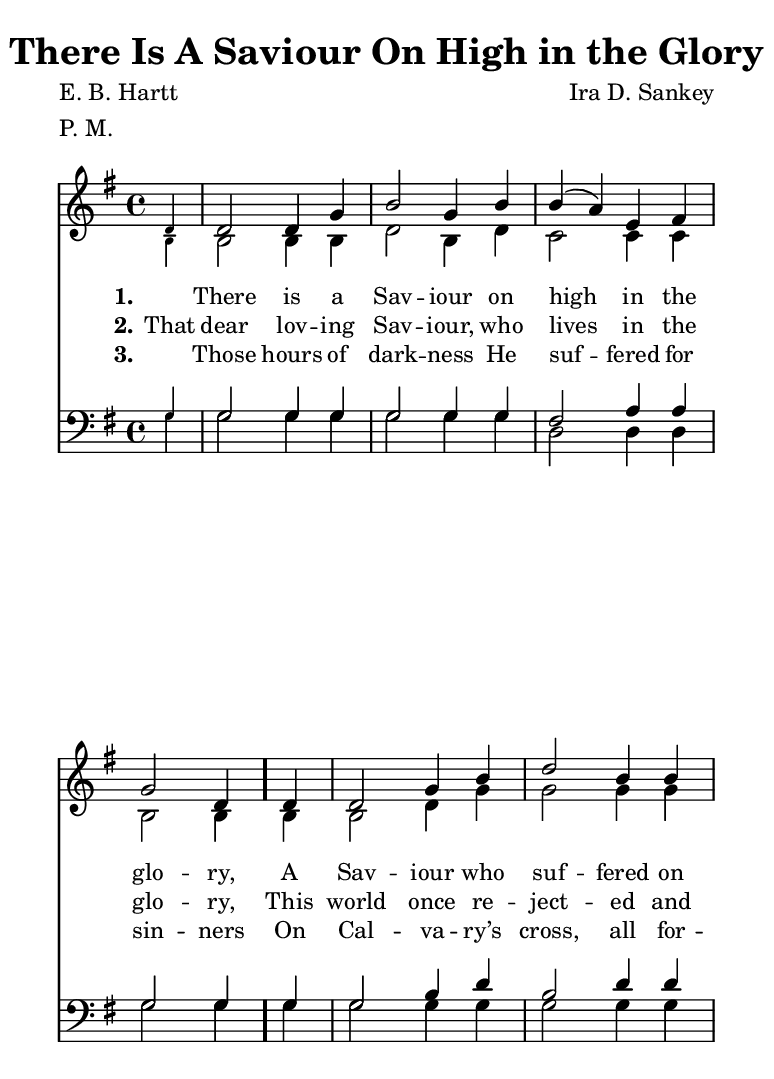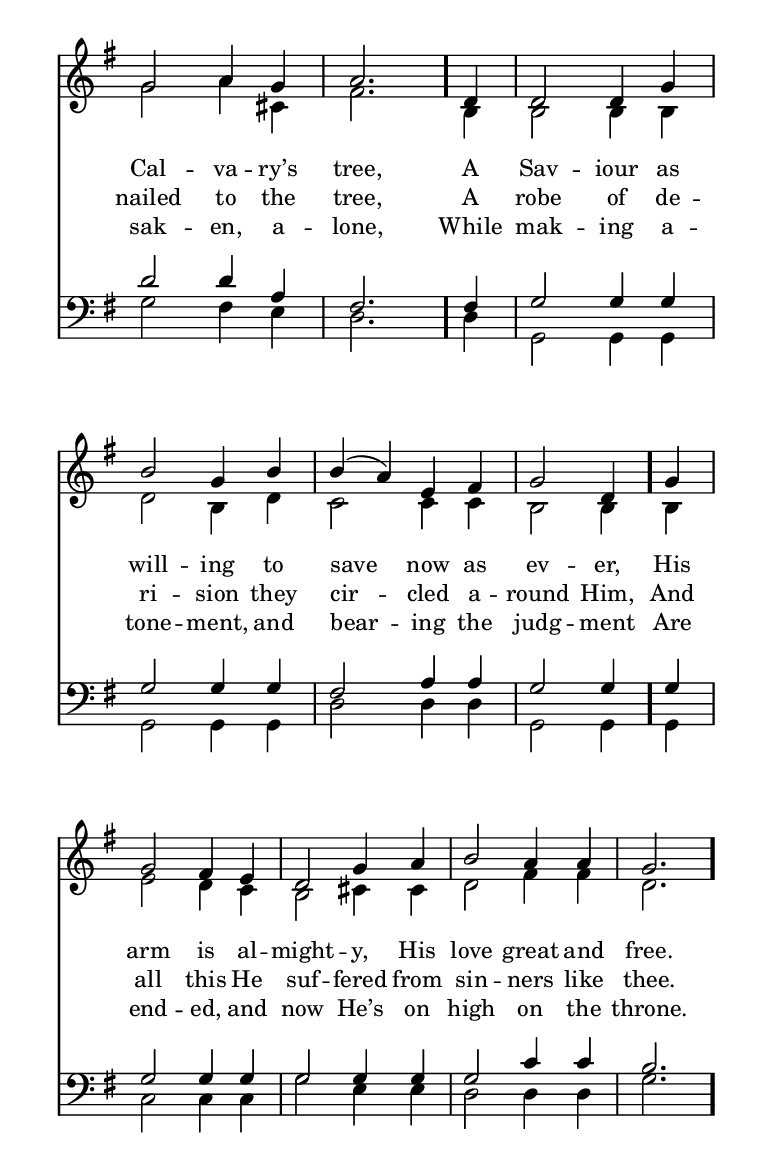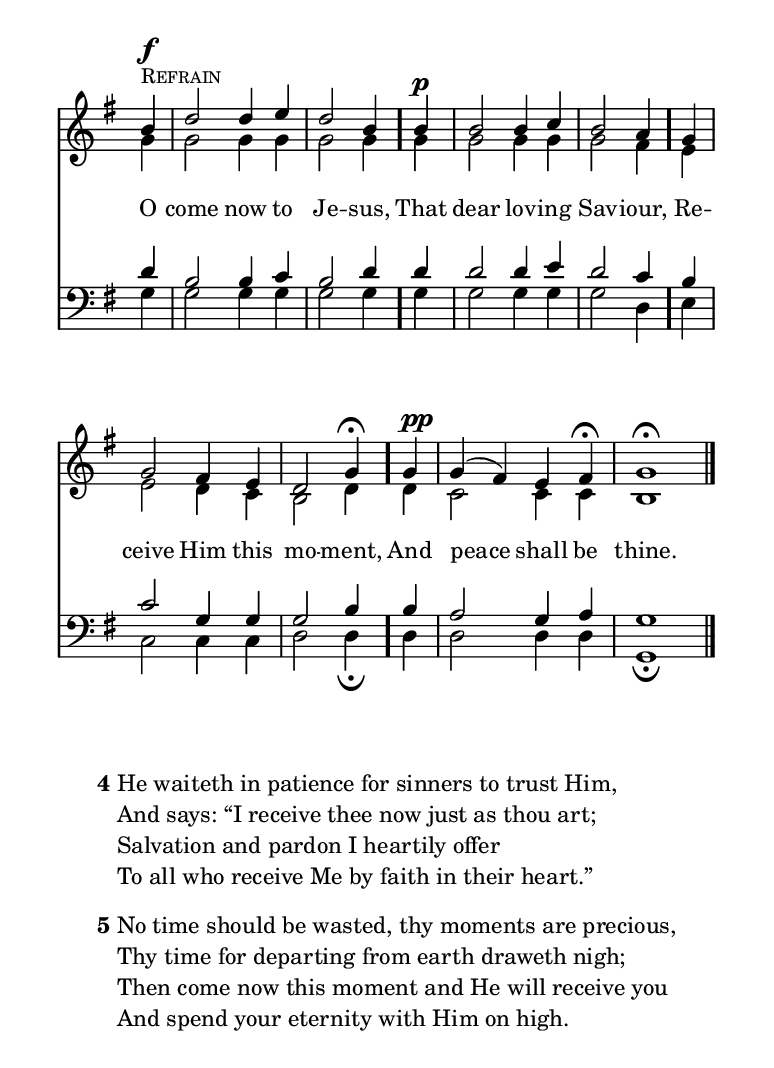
\include "common/global.ily"
\paper {
  \include "common/paper.ily"
  ragged-last-bottom = ##t
  systems-per-page = #(cond (is-eogsized 4) (#t #f))
  system-count = #(cond (is-eogsized 5) (#t #f))
}

\header{
  hymnnumber = "124"
  title = "There Is A Saviour On High in the Glory"
  tunename = ""
  meter = "P. M."
  poet = "E. B. Hartt"
  composer = "Ira D. Sankey"
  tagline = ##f
}

ta = { \tempo 4=120 }
tb = { \tempo 4=60 }

global = {
  \include "common/overrides.ily"
  \override Staff.TimeSignature.style = #'()
  \time 4/4
  \override Score.MetronomeMark.transparent = ##t % hide all fermata changes too
  \key g \major
  \ta
  \partial 4
  \autoBeamOff
}

notesSoprano = {
\global
\relative c' {

  \once \override NoteHead.font-size = #-4 d4 |
  d2 d4 g | b2 g4 b | b( a) e fis | g2 d4
  d4 | d2 g4 b | d2 b4 b | g2 a4 g | a2.
  d,4 | d2 d4 g | b2 g4 b | b( a) e fis | g2 d4
  g4 | g2 fis4 e | d2 g4 a | b2 a4 a | g2.

  << s^\markup { \small \caps "Refrain" } % TODO arrange REFRAIN and dynamic forte appropriately
  { b4^\markup \dynamic f | d2 d4 e d2 b4 } >>
  b^\markup \dynamic p | b2 b4 c | b2 a4
  g4 | g2 fis4 e | d2 \tb g4 \fermata \ta
  g4^\markup \dynamic pp | g( fis) e \tb fis \fermata | g1 \fermata \ta |

  \bar "|."

}
}

notesAlto = {
\global
\relative e' {

  \once \override NoteHead.font-size = #-4 b4 |
  b2 b4 b | d2 b4 d | c2 c4 c | b2 b4
  b4 | b2 d4 g | g2 g4 g | g2 a4 cis, | fis2.
  b,4 | b2 b4 b | d2 b4 d | c2 c4 c | b2 b4
  b4 | e2 d4 c | b2 cis4 cis | d2 fis4 fis | d2.

  g4 | g2 g4 g | g2 g4
  g | g2 g4 g | g2 fis4
  e4 | e2 d4 c | b2 d4
  d4 | c2 c4 c | b1 |

}
}

notesTenor = {
\global
\relative a {

  \once \override NoteHead.font-size = #-4 g4 |
  g2 g4 g | g2 g4 g | fis2 a4 a | g2 g4
  g4 | g2 b4 d | b2 d4 d | d2 d4 a | fis2.
  fis4 | g2 g4 g | g2 g4 g | fis2 a4 a | g2 g4
  g4 | g2 g4 g | g2 g4 g | g2 c4 c | b2.

  d4 | b2 b4 c | b2 d4
  d | d2 d4 e | d2 c4
  b4 | c2 g4 g | g2 b4
  b4 | a2 g4 a | g1 |
}
}

notesBass = {
\global
\relative f {

  \once \override NoteHead.font-size = #-4 g4 |
  g2 g4 g | g2 g4 g | d2 d4 d4 | g2 g4
  g4 | g2 g4 g | g2 g4 g | g2 fis4 e | d2.
  d4 | g,2 g4 g | g2 g4 g | d'2 d4 d | g,2 g4
  g4 | c2 c4 c | g'2 e4 e | d2 d4 d | g2.

  g4 | g2 g4 g | g2 g4
  g | g2 g4 g | g2 d4
  e4 | c2 c4 c | d2 d4 \fermata
  d4 | d2 d4 d | g,1 \fermata |

}
}

Refrain = \lyricmode {

O come now to Je -- sus, \bar "."
That dear lov -- ing Sav -- iour, \bar "."
Re -- ceive Him this mo -- ment, \bar "."
And peace shall be thine. \bar "."

}

wordsA = \lyricmode {
\set stanza = "1."

"" There is a Sav -- iour on high in the glo -- ry, \bar "."
A Sav -- iour who suf -- fered on Cal -- va -- ry’s tree, \bar "."
A Sav -- iour as will -- ing to save now as ev -- er, \bar "."
His arm is al -- might -- y, His love great and free. \bar "."

}

wordsB = \lyricmode {
\set stanza = "2."

That dear lov -- ing Sav -- iour, who lives in the glo -- ry,
This world once re -- ject -- ed and nailed to the tree,
A robe of de -- ri -- sion they cir -- cled a -- round Him,
And all this He suf -- fered from sin -- ners like thee.

\Refrain

}

wordsC = \lyricmode {
\set stanza = "3."

"" Those hours of dark -- ness He suf -- fered for sin -- ners
On Cal -- va -- ry’s cross, all for -- sak -- en, a -- lone,
While mak -- ing a -- tone -- ment, and bear -- ing the judg -- ment
Are end -- ed, and now He’s on high on the throne.

}

wordsD = \markuplist {

\line { He waiteth in patience for sinners to trust Him, }
\line { And says: “I receive thee now just as thou art; }
\line { Salvation and pardon I heartily offer }
\line { To all who receive Me by faith in their heart.” }

}

wordsE = \markuplist {

\line { No time should be wasted, thy moments are precious, }
\line { Thy time for departing from earth draweth nigh; }
\line { Then come now this moment and He will receive you }
\line { And spend your eternity with Him on high. }

}

\score {
  \context ChoirStaff <<
    \context Staff = upper <<
      \set ChoirStaff.systemStartDelimiter = #'SystemStartBar
      \context Voice  = sopranos { \voiceOne << \notesSoprano >> }
      \context Voice  = altos { \voiceTwo << \notesAlto >> }
      \context Lyrics = one   \lyricsto sopranos \wordsA
      \context Lyrics = two   \lyricsto sopranos \wordsB
      \context Lyrics = three \lyricsto sopranos \wordsC
    >>
    \context Staff = men <<
      \clef bass
      \context Voice  = tenors { \voiceOne << \notesTenor >> }
      \context Voice  = basses { \voiceTwo << \notesBass >> }
    >>
  >>
  \layout {
    \include "common/layout.ily"
  }
  \midi{
    \include "common/midi.ily"
  }
}

\noPageBreak

\markup { \fill-line { \column {
  \line{ \bold 4 \column { \wordsD } } \combine \null \vspace #0.4
  \line{ \bold 5 \column { \wordsE } } \combine \null \vspace #0.4
} } }

\version "2.18.2"  % necessary for upgrading to future LilyPond versions.

% vi:set et ts=2 sw=2 ai nocindent syntax=lilypond:
